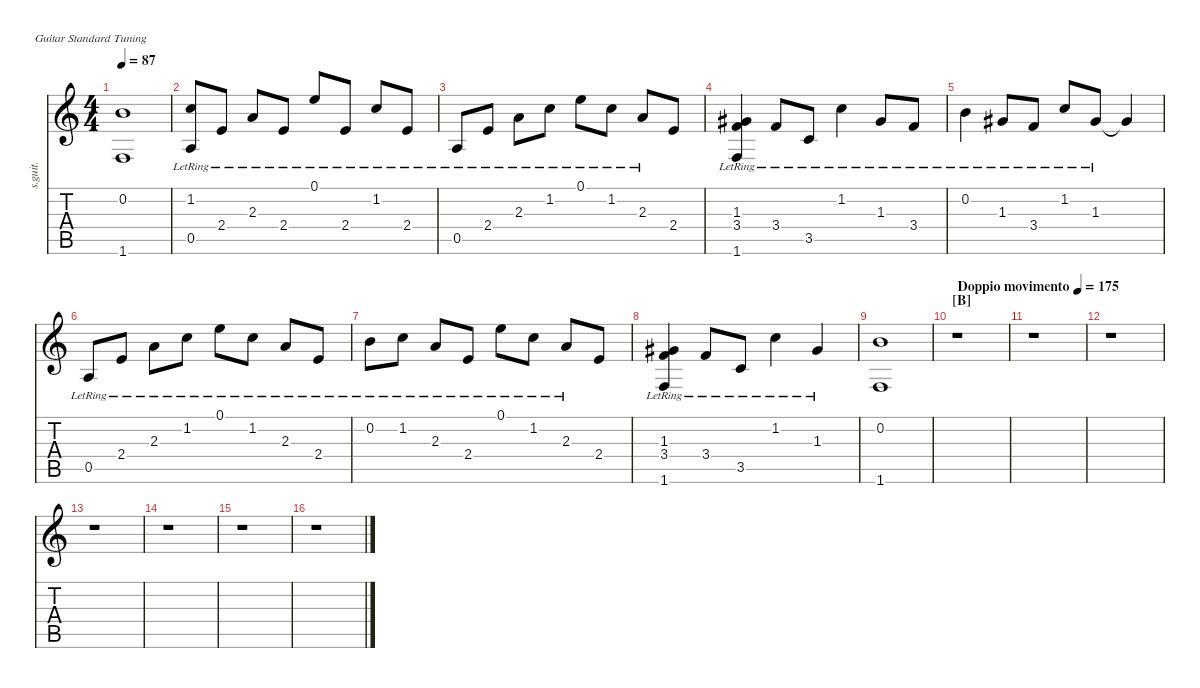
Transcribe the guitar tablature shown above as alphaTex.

\defaultSystemsLayout 4
\hideDynamics
\bracketExtendMode nobrackets
\track ("Clean Guitar" "s.guit.") {instrument electricguitarclean}
\staff {score tabs}
\tuning (E4 B3 G3 D3 A2 E2)
\ts (4 4)
\tempo 87
\clef g2
\ks c
(0.2 1.6).1{dy mf beam Up} |
(1.2{lr} 0.5{lr}).8{beam Up} 2.4{lr}.8{beam Up} 2.3{lr}.8{beam Up} 2.4{lr}.8{beam Up} 0.1{lr}.8{beam Up} 2.4{lr}.8{beam Up} 1.2{lr}.8{beam Up} 2.4{lr}.8{beam Up} |
0.5{lr}.8{beam Up} 2.4{lr}.8{beam Up} 2.3{lr}.8{beam Down} 1.2{lr}.8{beam Down} 0.1{lr}.8{beam Down} 1.2{lr}.8{beam Down} 2.3{lr}.8{beam Up} 2.4.8{beam Up} |
(1.3{lr acc #} 3.4{lr} 1.6{lr}).4{beam Up} 3.4{lr}.8{beam Up} 3.5{lr}.8{beam Up} 1.2{lr}.4{beam Down} 1.3{lr acc #}.8{beam Up} 3.4{lr}.8{beam Up} |
0.2{lr}.4{beam Down} 1.3{lr acc #}.8{beam Up} 3.4{lr}.8{beam Up} 1.2{lr}.8{beam Up} 1.3{lr acc #}.8{beam Up} 1.3{t acc #}.4{beam Up} |
0.5{lr}.8{beam Up} 2.4{lr}.8{beam Up} 2.3{lr}.8{beam Down} 1.2{lr}.8{beam Down} 0.1{lr}.8{beam Down} 1.2{lr}.8{beam Down} 2.3{lr}.8{beam Up} 2.4{lr}.8{beam Up} |
0.2{lr}.8{beam Down} 1.2{lr}.8{beam Down} 2.3{lr}.8{beam Up} 2.4{lr}.8{beam Up} 0.1{lr}.8{beam Down} 1.2{lr}.8{beam Down} 2.3{lr}.8{beam Up} 2.4.8{beam Up} |
(1.3{lr acc #} 3.4{lr} 1.6{lr}).4{beam Up} 3.4{lr}.8{beam Up} 3.5{lr}.8{beam Up} 1.2{lr}.4{beam Down} 1.3{lr acc #}.4{beam Up} |
(0.2 1.6).1{beam Up} |
\section ("B" "")
\tempo (175 "Doppio movimento")
r.1{beam Down} |
r.1{beam Down} |
r.1{beam Down} |
r.1{beam Down} |
r.1{beam Down} |
r.1{beam Down} |
r.1{beam Down}
